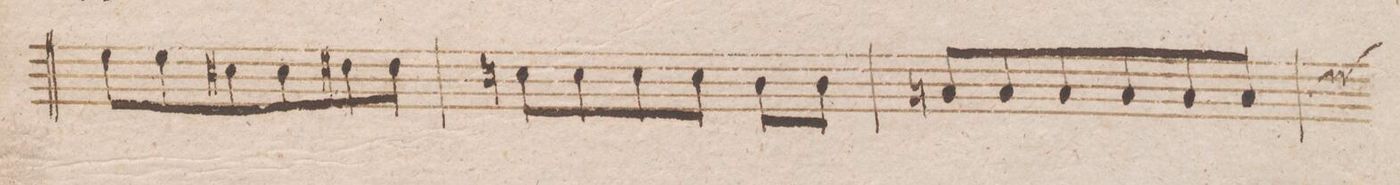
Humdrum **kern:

**kern	**dynam
*I"Violoncello et Baſso.	*
*clefF4	*
*k[b-]	*
*M3/4	*
8G\L	.
8G\	.
8E#X\	.
8E#\	.
8F#X\	.
8F#\J	.
=54	=54
8En\L	.
8E\	.
8E\	.
8E\J	.
8D\L	.
8D\J	.
=55	=55
8Cn/L	.
8C/	.
8C/	.
8C/	.
8C/	.
8C/J	.
*custos	*
=56	=56
*-	*-
